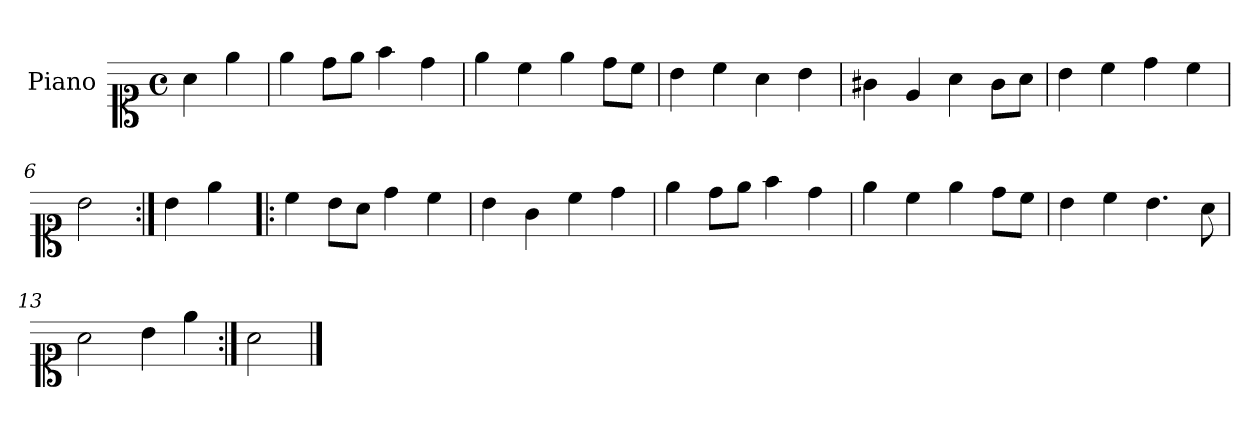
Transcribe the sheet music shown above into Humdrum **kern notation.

**kern
*part1
*staff1
*I"Piano
*I'Pno.
*clefC1
*k[]
*M4/4
*met(c)
=
4a\
4ee\
=1
4ee\
8dd\L
8ee\J
4ff\
4dd\
=2
4ee\
4cc\
4ee\
8dd\L
8cc\J
=3
4b\
4cc\
4a\
4b\
=4
4g#X\
4e/
4a\
8g#\L
8a\J
=5
4b\
4cc\
4dd\
4cc\
=6
2b\
=7:|!
4b\
4ee\
=8!|:
4cc\
8b\L
8a\J
4dd\
4cc\
!!LO:LB:g=z
=9
4b\
4g\
4cc\
4dd\
=10
4ee\
8dd\L
8ee\J
4ff\
4dd\
=11
4ee\
4cc\
4ee\
8dd\L
8cc\J
=12
4b\
4cc\
4.b\
8a\
=13
2a\
4b\
4ee\
=14:|!
2a\
==
*-
